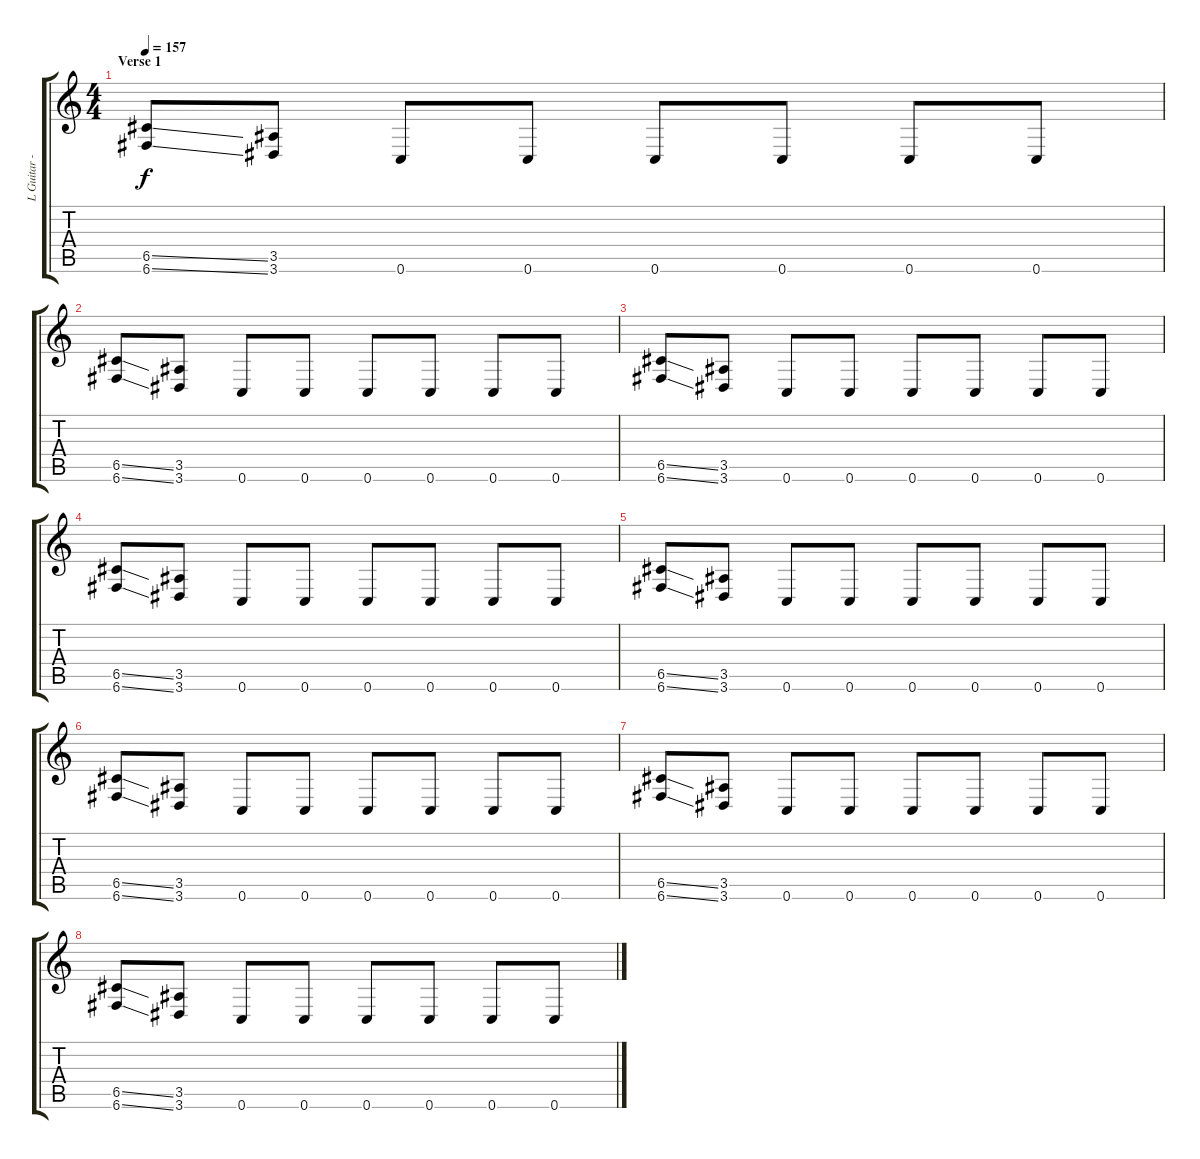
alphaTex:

\track ("L Guitar - Hetfield" "L Guitar -") {instrument overdrivenguitar}
\staff {score tabs}
\tuning (D4 A3 F3 C3 G2 C2) {hide}
\ts (4 4)
\section ("" "Verse 1")
\tempo 157
\clef g2
\ks c
(6.5{ss} 6.6{ss}).8{dy f} (3.5 3.6).8 0.6.8 0.6.8 0.6.8 0.6.8 0.6.8 0.6.8 |
(6.5{ss} 6.6{ss}).8 (3.5 3.6).8 0.6.8 0.6.8 0.6.8 0.6.8 0.6.8 0.6.8 |
(6.5{ss} 6.6{ss}).8 (3.5 3.6).8 0.6.8 0.6.8 0.6.8 0.6.8 0.6.8 0.6.8 |
(6.5{ss} 6.6{ss}).8 (3.5 3.6).8 0.6.8 0.6.8 0.6.8 0.6.8 0.6.8 0.6.8 |
(6.5{ss} 6.6{ss}).8 (3.5 3.6).8 0.6.8 0.6.8 0.6.8 0.6.8 0.6.8 0.6.8 |
(6.5{ss} 6.6{ss}).8 (3.5 3.6).8 0.6.8 0.6.8 0.6.8 0.6.8 0.6.8 0.6.8 |
(6.5{ss} 6.6{ss}).8 (3.5 3.6).8 0.6.8 0.6.8 0.6.8 0.6.8 0.6.8 0.6.8 |
(6.5{ss} 6.6{ss}).8 (3.5 3.6).8 0.6.8 0.6.8 0.6.8 0.6.8 0.6.8 0.6.8
